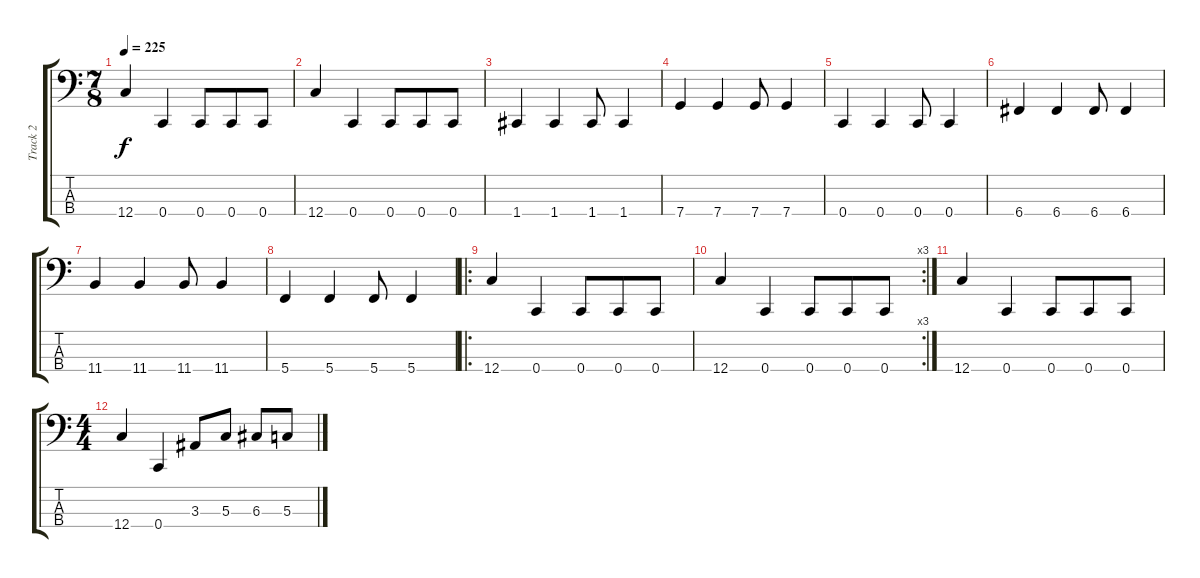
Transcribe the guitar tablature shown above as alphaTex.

\track ("Track 2" "Track 2") {instrument electricbassfinger}
\staff {score tabs}
\tuning (F2 C2 G1 C1) {hide}
\ts (7 8)
\tempo 225
\clef f4
\ks c
12.4.4{dy f} 0.4.4 0.4.8 0.4.8 0.4.8 |
12.4.4 0.4.4 0.4.8 0.4.8 0.4.8 |
1.4.4 1.4.4 1.4.8 1.4.4 |
7.4.4 7.4.4 7.4.8 7.4.4 |
0.4.4 0.4.4 0.4.8 0.4.4 |
6.4.4 6.4.4 6.4.8 6.4.4 |
11.4.4 11.4.4 11.4.8 11.4.4 |
5.4.4 5.4.4 5.4.8 5.4.4 |
\ro
12.4.4 0.4.4 0.4.8 0.4.8 0.4.8 |
\rc 3
12.4.4 0.4.4 0.4.8 0.4.8 0.4.8 |
12.4.4 0.4.4 0.4.8 0.4.8 0.4.8 |
\ts (4 4)
12.4.4 0.4.4 3.3.8 5.3.8 6.3.8 5.3.8
